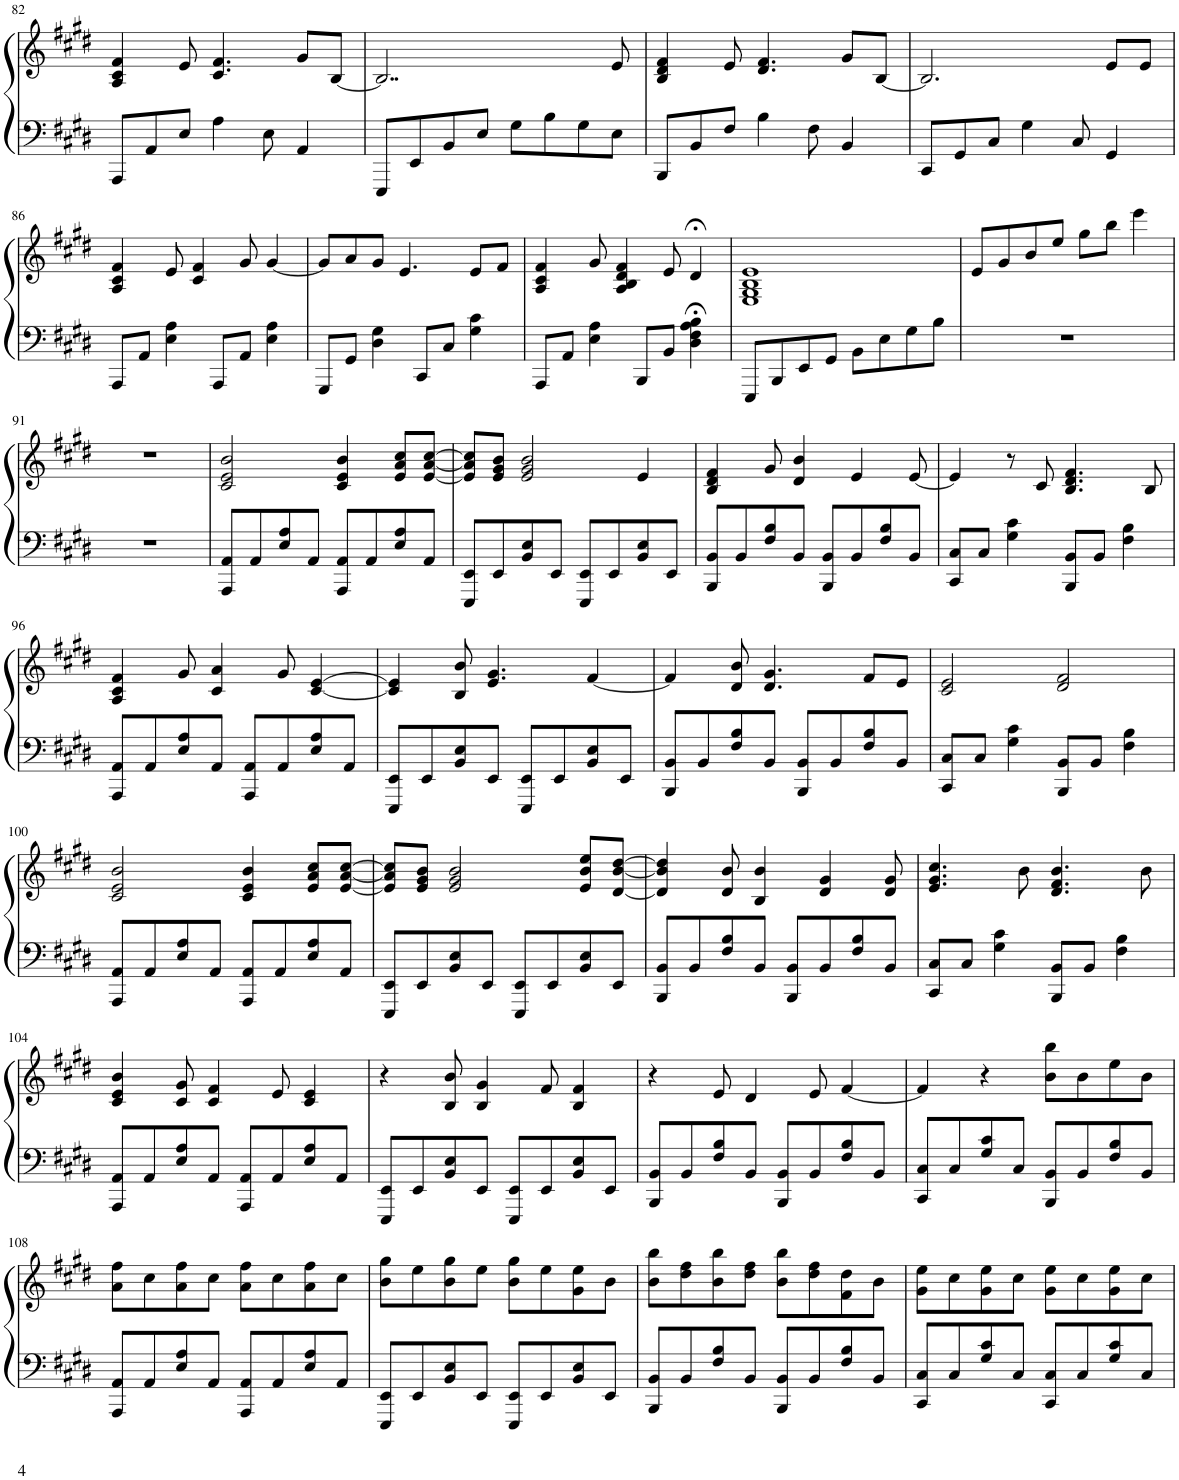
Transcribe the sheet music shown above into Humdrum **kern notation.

**kern	**kern
*part1	*part1
*staff2	*staff1
*I"Piano	*
*I'Pno	*
!!LO:PB:g=z
*clefF4	*clefG2
*k[f#c#g#d#]	*k[f#c#g#d#]
*M4/4	*M4/4
=82	=82
8AAA/L	4A/ 4c#/ 4f#/
8AA/	.
8E/J	8e/
4A\	4.c#/ 4.f#/
8E\	.
4AA/	8g#/L
.	[8B/J
=83	=83
8EEE/L	2..B/]
8EE/	.
8BB/	.
8E/J	.
8G#\L	.
8B\	.
8G#\	.
8E\J	8e/
=84	=84
8BBB/L	4B/ 4d#/ 4f#/
8BB/	.
8F#/J	8e/
4B\	4.d#/ 4.f#/
8F#\	.
4BB/	8g#/L
.	[8B/J
=85	=85
8CC#/L	2.B/]
8GG#/	.
8C#/J	.
4G#\	.
8C#/	.
4GG#/	8e/L
.	8e/J
!!LO:LB:g=z
=86	=86
8AAA/L	4A/ 4c#/ 4f#/
8AA/J	.
4E\ 4A\	8e/
.	4c#/ 4f#/
8AAA/L	.
8AA/J	8g#/
4E\ 4A\	[4g#/
=87	=87
8GGG#/L	8g#/L]
8GG#/J	8a/
4D#\ 4G#\	8g#/J
.	4.e/
8CC#/L	.
8C#/J	.
4G#\ 4c#\	8e/L
.	8f#/J
=88	=88
8AAA/L	4A/ 4c#/ 4f#/
8AA/J	.
4E\ 4A\	8g#/
.	4A/ 4B/ 4d#/ 4f#/
8BBB/L	.
8BB/J	8e/
4D#\;< 4F#\;< 4A\;< 4B\;<	4d#;</
=89	=89
8EEE/L	1E 1G# 1B 1e
8BBB/	.
8EE/	.
8GG#/J	.
8BB\L	.
8E\	.
8G#\	.
8B\J	.
=90	=90
1r	8e/L
.	8g#/
.	8b/
.	8ee/J
.	8gg#\L
.	8bb\J
.	4eee\
!!LO:LB:g=z
=91	=91
1r	1r
=92	=92
8AAA/ 8AA/L	2c#/ 2e/ 2b/
8AA/	.
8E/ 8A/	.
8AA/J	.
8AAA/ 8AA/L	4c#/ 4e/ 4b/
8AA/	.
8E/ 8A/	8e/ 8a/ 8cc#/L
8AA/J	[8e/ [8a/ [8cc#/J
=93	=93
8EEE/ 8EE/L	8e/] 8a/] 8cc#/]L
8EE/	8e/ 8g#/ 8b/J
8BB/ 8E/	2e/ 2g#/ 2b/
8EE/J	.
8EEE/ 8EE/L	.
8EE/	.
8BB/ 8E/	4e/
8EE/J	.
=94	=94
8BBB/ 8BB/L	4B/ 4d#/ 4f#/
8BB/	.
8F#/ 8B/	8g#/
8BB/J	4d#/ 4b/
8BBB/ 8BB/L	.
8BB/	4e/
8F#/ 8B/	.
8BB/J	[8e/
=95	=95
8CC#/ 8C#/L	4e/]
8C#/J	.
4G#\ 4c#\	8r
.	8c#/
8BBB/ 8BB/L	4.B/ 4.d#/ 4.f#/
8BB/J	.
4F#\ 4B\	.
.	8B/
!!LO:LB:g=z
=96	=96
8AAA/ 8AA/L	4A/ 4c#/ 4f#/
8AA/	.
8E/ 8A/	8g#/
8AA/J	4c#/ 4a/
8AAA/ 8AA/L	.
8AA/	8g#/
8E/ 8A/	[4c#/ [4e/
8AA/J	.
=97	=97
8EEE/ 8EE/L	4c#/] 4e/]
8EE/	.
8BB/ 8E/	8B/ 8b/
8EE/J	4.e/ 4.g#/
8EEE/ 8EE/L	.
8EE/	.
8BB/ 8E/	[4f#/
8EE/J	.
=98	=98
8BBB/ 8BB/L	4f#/]
8BB/	.
8F#/ 8B/	8d#/ 8b/
8BB/J	4.d#/ 4.g#/
8BBB/ 8BB/L	.
8BB/	.
8F#/ 8B/	8f#/L
8BB/J	8e/J
=99	=99
8CC#/ 8C#/L	2c#/ 2e/
8C#/J	.
4G#\ 4c#\	.
8BBB/ 8BB/L	2d#/ 2f#/
8BB/J	.
4F#\ 4B\	.
!!LO:LB:g=z
=100	=100
8AAA/ 8AA/L	2c#/ 2e/ 2b/
8AA/	.
8E/ 8A/	.
8AA/J	.
8AAA/ 8AA/L	4c#/ 4e/ 4b/
8AA/	.
8E/ 8A/	8e/ 8a/ 8cc#/L
8AA/J	[8e/ [8a/ [8cc#/J
=101	=101
8EEE/ 8EE/L	8e/] 8a/] 8cc#/]L
8EE/	8e/ 8g#/ 8b/J
8BB/ 8E/	2e/ 2g#/ 2b/
8EE/J	.
8EEE/ 8EE/L	.
8EE/	.
8BB/ 8E/	8e/ 8b/ 8ee/L
8EE/J	[8d#/ [8b/ [8dd#/J
=102	=102
8BBB/ 8BB/L	4d#/] 4b/] 4dd#/]
8BB/	.
8F#/ 8B/	8d#/ 8b/
8BB/J	4B/ 4b/
8BBB/ 8BB/L	.
8BB/	4d#/ 4g#/
8F#/ 8B/	.
8BB/J	8d#/ 8g#/
=103	=103
8CC#/ 8C#/L	4.e/ 4.g#/ 4.cc#/
8C#/J	.
4G#\ 4c#\	.
.	8b\
8BBB/ 8BB/L	4.d#/ 4.f#/ 4.b/
8BB/J	.
4F#\ 4B\	.
.	8b\
!!LO:LB:g=z
=104	=104
8AAA/ 8AA/L	4c#/ 4e/ 4b/
8AA/	.
8E/ 8A/	8c#/ 8g#/
8AA/J	4c#/ 4f#/
8AAA/ 8AA/L	.
8AA/	8e/
8E/ 8A/	4c#/ 4e/
8AA/J	.
=105	=105
8EEE/ 8EE/L	4r
8EE/	.
8BB/ 8E/	8B/ 8b/
8EE/J	4B/ 4g#/
8EEE/ 8EE/L	.
8EE/	8f#/
8BB/ 8E/	4B/ 4f#/
8EE/J	.
=106	=106
8BBB/ 8BB/L	4r
8BB/	.
8F#/ 8B/	8e/
8BB/J	4d#/
8BBB/ 8BB/L	.
8BB/	8e/
8F#/ 8B/	[4f#/
8BB/J	.
=107	=107
8CC#/ 8C#/L	4f#/]
8C#/	.
8G#/ 8c#/	4r
8C#/J	.
8BBB/ 8BB/L	8b\ 8bb\L
8BB/	8b\
8F#/ 8B/	8ee\
8BB/J	8b\J
!!LO:LB:g=z
=108	=108
8AAA/ 8AA/L	8a\ 8ff#\L
8AA/	8cc#\
8E/ 8A/	8a\ 8ff#\
8AA/J	8cc#\J
8AAA/ 8AA/L	8a\ 8ff#\L
8AA/	8cc#\
8E/ 8A/	8a\ 8ff#\
8AA/J	8cc#\J
=109	=109
8EEE/ 8EE/L	8b\ 8gg#\L
8EE/	8ee\
8BB/ 8E/	8b\ 8gg#\
8EE/J	8ee\J
8EEE/ 8EE/L	8b\ 8gg#\L
8EE/	8ee\
8BB/ 8E/	8g#\ 8ee\
8EE/J	8b\J
=110	=110
8BBB/ 8BB/L	8b\ 8bb\L
8BB/	8dd#\ 8ff#\
8F#/ 8B/	8b\ 8bb\
8BB/J	8dd#\ 8ff#\J
8BBB/ 8BB/L	8b\ 8bb\L
8BB/	8dd#\ 8ff#\
8F#/ 8B/	8f#\ 8dd#\
8BB/J	8b\J
=111	=111
8CC#/ 8C#/L	8g#\ 8ee\L
8C#/	8cc#\
8G#/ 8c#/	8g#\ 8ee\
8C#/J	8cc#\J
8CC#/ 8C#/L	8g#\ 8ee\L
8C#/	8cc#\
8G#/ 8c#/	8g#\ 8ee\
8C#/J	8cc#\J
=	=
*-	*-
